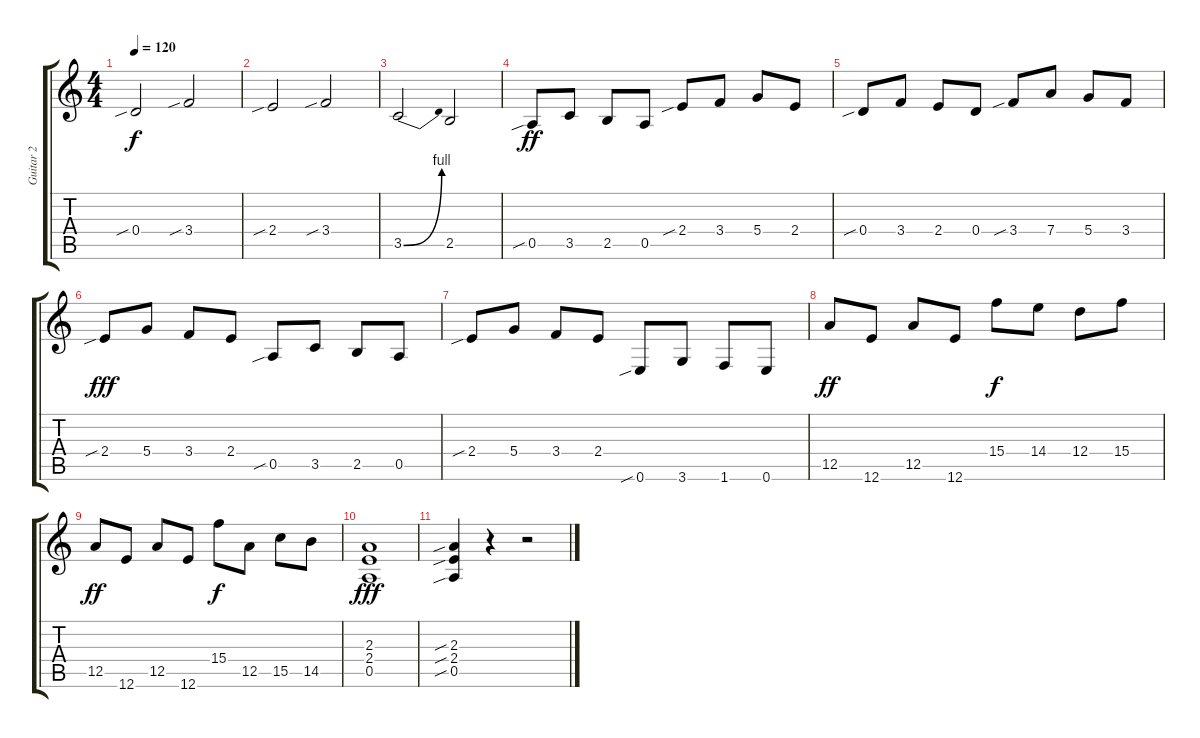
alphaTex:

\track ("Guitar 2" "Guitar 2") {instrument distortionguitar}
\staff {score tabs}
\tuning (E4 B3 G3 D3 A2 E2) {hide}
\ts (4 4)
\tempo 120
\clef g2
\ks c
0.4{sib}.2{dy f} 3.4{sib}.2 |
2.4{sib}.2 3.4{sib}.2 |
3.5{be (bend 0 0 60 4)}.2 2.5.2 |
0.5{sib}.8{dy ff} 3.5.8 2.5.8 0.5.8 2.4{sib}.8 3.4.8 5.4.8 2.4.8 |
0.4{sib}.8 3.4.8 2.4.8 0.4.8 3.4{sib}.8 7.4.8 5.4.8 3.4.8 |
2.4{sib}.8{dy fff} 5.4.8 3.4.8 2.4.8 0.5{sib}.8 3.5.8 2.5.8 0.5.8 |
2.4{sib}.8 5.4.8 3.4.8 2.4.8 0.6{sib}.8 3.6.8 1.6.8 0.6.8 |
12.5.8{dy ff} 12.6.8 12.5.8 12.6.8 15.4.8{dy f} 14.4.8 12.4.8 15.4.8 |
12.5.8{dy ff} 12.6.8 12.5.8 12.6.8 15.4.8{dy f} 12.5.8 15.5.8 14.5.8 |
(2.3 2.4 0.5).1{dy fff} |
(2.3{sib} 2.4{sib} 0.5{sib}).4 r.4 r.2
